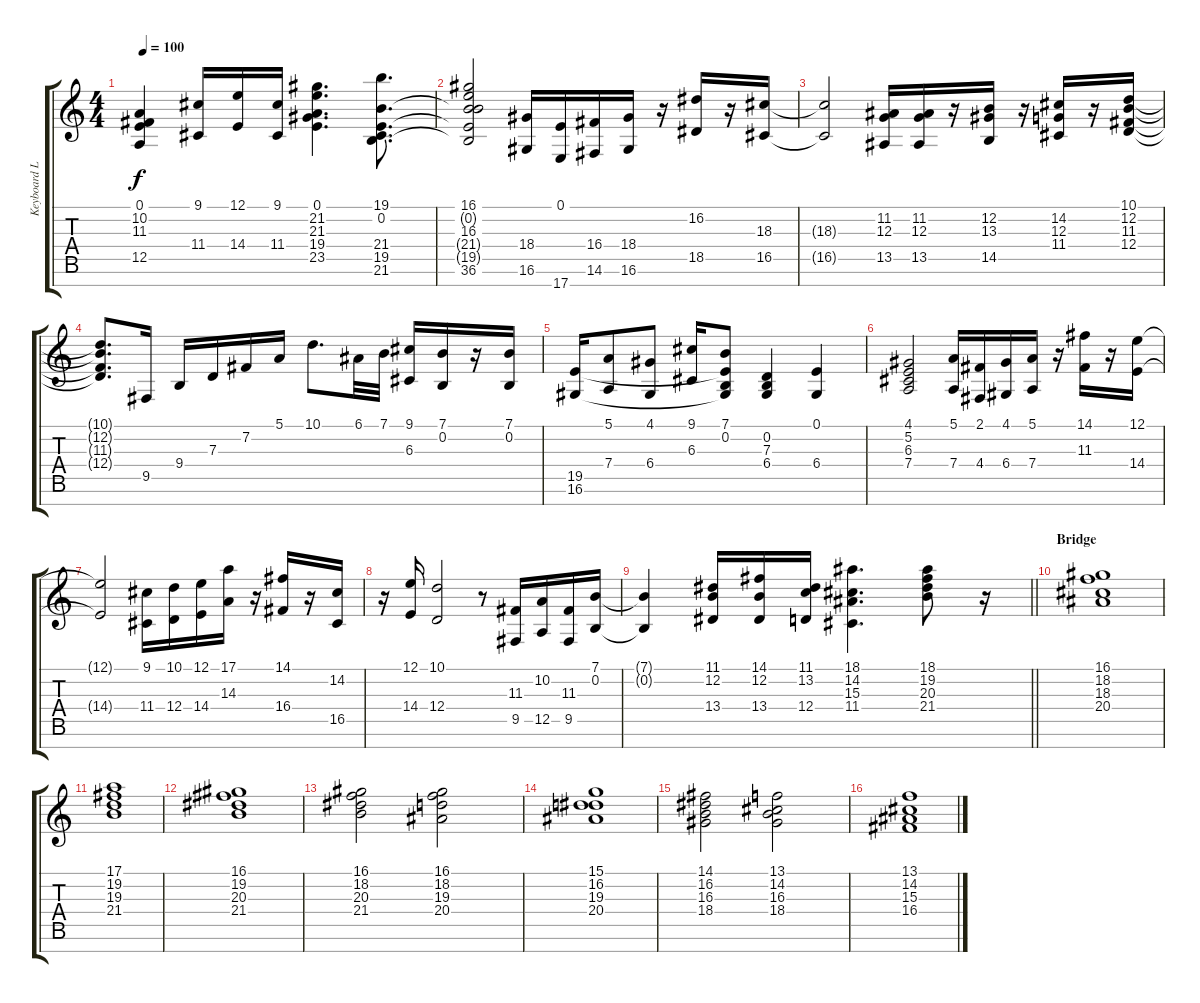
\track ("Keyboard L" "Keyboard L") {instrument pad1newage}
\staff {score tabs}
\tuning (E4 B3 G3 D3 A2 E2 B1) {hide}
\ts (4 4)
\tempo 100
\clef g2
\ks c
(0.1{t} 10.2{t} 11.3{t} 12.5{t}).4{dy f} (9.1 11.4).16 (12.1 14.4).16 (9.1 11.4).16 (0.1 21.2 21.3 19.4 23.5).4{d} (19.1 0.2 21.4 19.5 21.6).8{d} |
(16.1 0.2{t} 16.3 21.4{t} 19.5{t} 36.6).2 (18.4 16.6).16 (0.1 17.7).16 (16.4 14.6).16 (18.4 16.6).16 r.16 (16.2 18.5).16 r.16 (18.3 16.5).16 |
(18.3{t} 16.5{t}).2 (11.2 12.3 13.5).16 (11.2 12.3 13.5).16 r.16 (12.2 13.3 14.5).16 r.16 (14.2 12.3 11.4).16 r.16 (10.1 12.2 11.3 12.4).16 |
(10.1{t} 12.2{t} 11.3{t} 12.4{t}).8{d} 9.5.16 9.4.16 7.3.16 7.2.16 5.1.16 10.1.8{d} 6.1.32 7.1.32 (9.1 6.3).16 (7.1 0.2).16 r.16 (7.1 0.2).16 |
(19.5 16.6).16 (5.1 7.4).8 (4.1 6.4).8 (9.1 6.3).16 (7.1 0.2 19.5{t} 16.6{t}).8 (0.2 7.3 6.4).4 (0.1 6.4).4 |
(4.1 5.2 6.3 7.4).2 (5.1 7.4).16 (2.1 4.4).16 (4.1 6.4).16 (5.1 7.4).16 r.16 (14.1 11.3).16 r.16 (12.1 14.4).16 |
(12.1{t} 14.4{t}).2 (9.1 11.4).16 (10.1 12.4).16 (12.1 14.4).16 (17.1 14.3).16 r.16 (14.1 16.4).16 r.16 (14.2 16.5).16 |
r.16 (12.1 14.4).16 (10.1 12.4).2 r.8 (11.3 9.5).16 (10.2 12.5).16 (11.3 9.5).16 (7.1 0.2).16 |
\barLineRight lightlight
(7.1{t} 0.2{t}).4 (11.1 12.2 13.4).16 (14.1 12.2 13.4).16 (11.1 13.2 12.4).16 (18.1 14.2 15.3 11.4).4{d} (18.1 19.2 20.3 21.4).8{instrument pad1newage} r.16 |
\section ("" "Bridge")
(16.1 18.2 18.3 20.4).1 |
(17.1 19.2 19.3 21.4).1 |
(16.1 19.2 20.3 21.4).1 |
(16.1 18.2 20.3 21.4).2 (16.1 18.2 19.3 20.4).2 |
(15.1 16.2 19.3 20.4).1 |
(14.1 16.2 16.3 18.4).2 (13.1 14.2 16.3 18.4).2 |
(13.1 14.2 15.3 16.4).1
